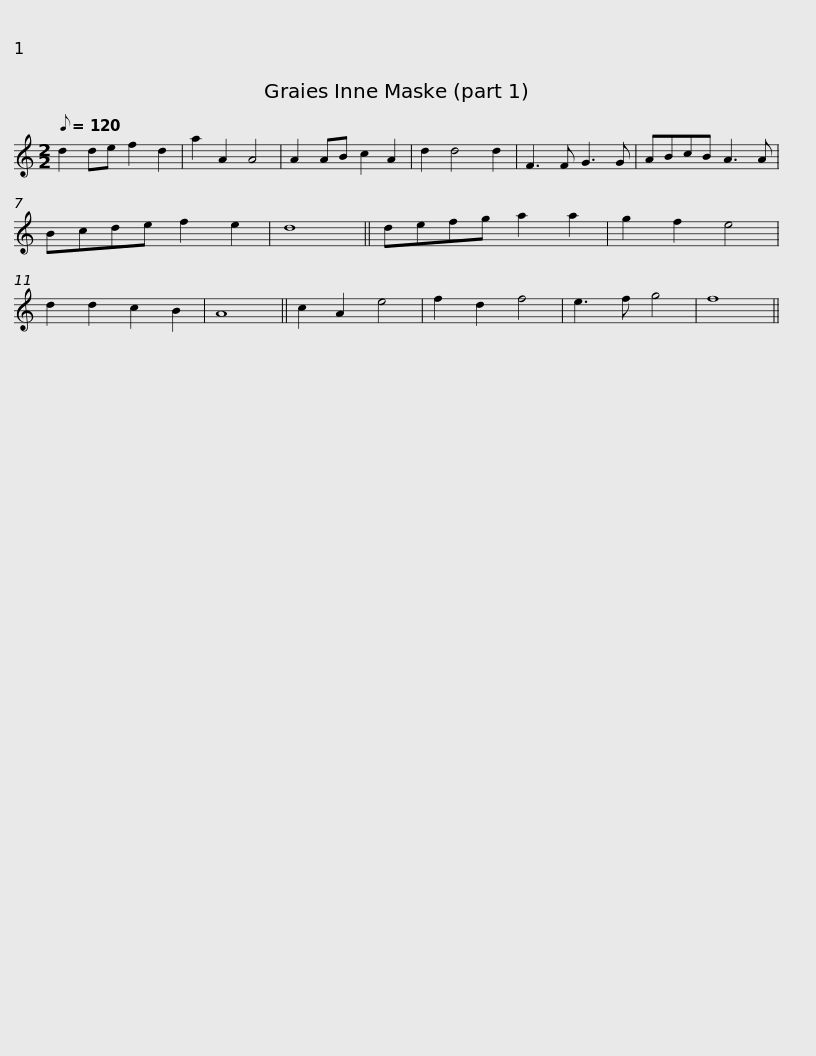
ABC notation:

X:1
L:1/8
Q:1/8=120
M:2/2
I:linebreak $
K:C
V:1 treble
V:1
 d2 de f2 d2 | a2 A2 A4 | A2 AB c2 A2 | d2 d4 d2 | F3 F G3 G | %5
 ABcB A3 A | Bcde f2 e2 | d8 ||$ defg a2 a2 | g2 f2 e4 | %10
 d2 d2 c2 B2 | A8 || c2 A2 e4 | f2 d2 f4 | e3 f g4 | %15
 f8 || %16
